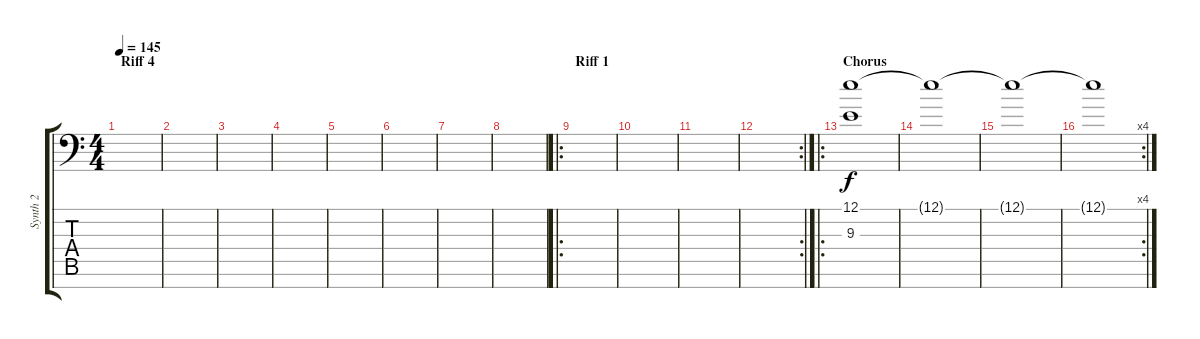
\track ("Synth 2" "Synth 2") {instrument violin}
\staff {score tabs}
\tuning (E4 B3 G3 D3 A2 E2 C-1) {hide}
\ts (4 4)
\section ("" "Riff 4")
\tempo 145
\clef f4
\ks c
|
|
|
|
|
|
|
|
\ro
\section ("" "Riff 1")
|
|
|
\rc 2
|
\ro
\section ("" "Chorus")
(12.1 9.3).1 |
12.1{t}.1 |
12.1{t}.1 |
\rc 4
12.1{t}.1
